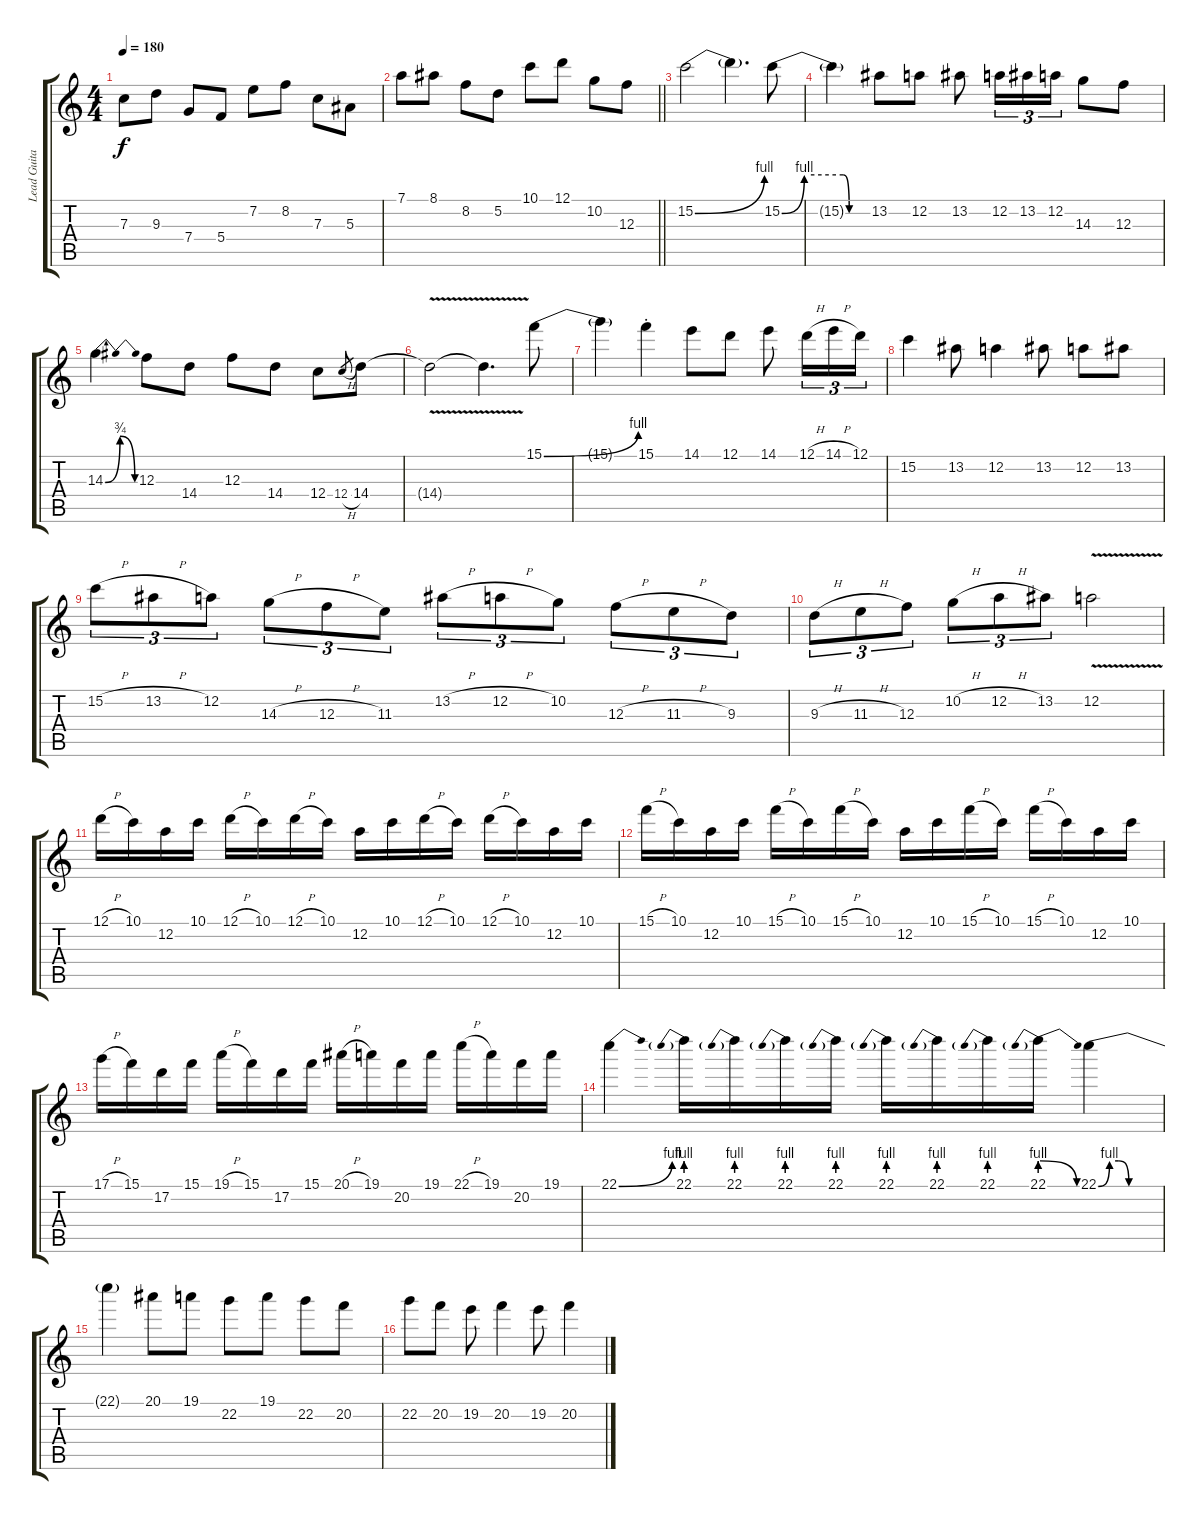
\track ("Lead Guitar" "Lead Guita") {instrument distortionguitar}
\staff {score tabs}
\tuning (D4 A3 F3 C3 G2 C2) {hide}
\ts (4 4)
\tempo 180
\clef g2
\ks c
7.3.8{dy f volume 10} 9.3.8 7.4.8 5.4.8 7.2.8 8.2.8 7.3.8 5.3.8 |
\barLineRight lightlight
7.1.8 8.1.8 8.2.8 5.2.8 10.1.8 12.1.8 10.2.8 12.3.8 |
15.2{be (bend 0 0 60 4)}.2 15.2{t}.4{d} 15.2{be (custom 0 0 15 4 41 4 45 0 60 0)}.8 |
15.2{t}.4 13.2.8 12.2.8 13.2.8 12.2.16{tu (3 2)} 13.2.16{tu (3 2)} 12.2.16{tu (3 2)} 14.3.8 12.3.8 |
14.3{be (bendrelease 0 0 15 3 29 3 60 0)}.4 12.3.8 14.4.8 12.3.8 14.4.8 12.4.8 12.4{h}.8{gr} 14.4.8 |
14.4{v t}.2 14.4{t}.4{d} 15.1{be (bend 0 0 60 4)}.8 |
15.1{t}.4 15.1{st}.4 14.1.8 12.1.8 14.1.8 12.1{h}.16{tu (3 2)} 14.1{h}.16{tu (3 2)} 12.1.16{tu (3 2)} |
15.2.4 13.2.8 12.2.4 13.2.8 12.2.8 13.2.8 |
15.2{h}.8{tu (3 2)} 13.2{h}.8{tu (3 2)} 12.2.8{tu (3 2)} 14.3{h}.8{tu (3 2)} 12.3{h}.8{tu (3 2)} 11.3.8{tu (3 2)} 13.2{h}.8{tu (3 2)} 12.2{h}.8{tu (3 2)} 10.2.8{tu (3 2)} 12.3{h}.8{tu (3 2)} 11.3{h}.8{tu (3 2)} 9.3.8{tu (3 2)} |
9.3{h}.8{tu (3 2)} 11.3{h}.8{tu (3 2)} 12.3.8{tu (3 2)} 10.2{h}.8{tu (3 2)} 12.2{h}.8{tu (3 2)} 13.2.8{tu (3 2)} 12.2{v}.2 |
12.1{h}.16 10.1.16 12.2.16 10.1.16 12.1{h}.16 10.1.16 12.1{h}.16 10.1.16 12.2.16 10.1.16 12.1{h}.16 10.1.16 12.1{h}.16 10.1.16 12.2.16 10.1.16 |
15.1{h}.16 10.1.16 12.2.16 10.1.16 15.1{h}.16 10.1.16 15.1{h}.16 10.1.16 12.2.16 10.1.16 15.1{h}.16 10.1.16 15.1{h}.16 10.1.16 12.2.16 10.1.16 |
17.1{h}.16 15.1.16 17.2.16 15.1.16 19.1{h}.16 15.1.16 17.2.16 15.1.16 20.1{h}.16 19.1.16 20.2.16 19.1.16 22.1{h}.16 19.1.16 20.2.16 19.1.16 |
22.1{be (bend 0 0 60 4)}.4 22.1{be (prebend 0 4 60 4)}.16 22.1{be (prebend 0 4 60 4)}.16 22.1{be (prebend 0 4 60 4)}.16 22.1{be (prebend 0 4 60 4)}.16 22.1{be (prebend 0 4 60 4)}.16 22.1{be (prebend 0 4 60 4)}.16 22.1{be (prebend 0 4 60 4)}.16 22.1{be (prebendrelease 0 4 60 0)}.16 22.1{be (custom 0 0 11 4 20 4 30 0 46 0 60 0)}.4 |
22.1{t}.4 20.1.8 19.1.8 22.2.8 19.1.8 22.2.8 20.2.8 |
22.2.8 20.2.8 19.2.8 20.2.4 19.2.8 20.2.4
